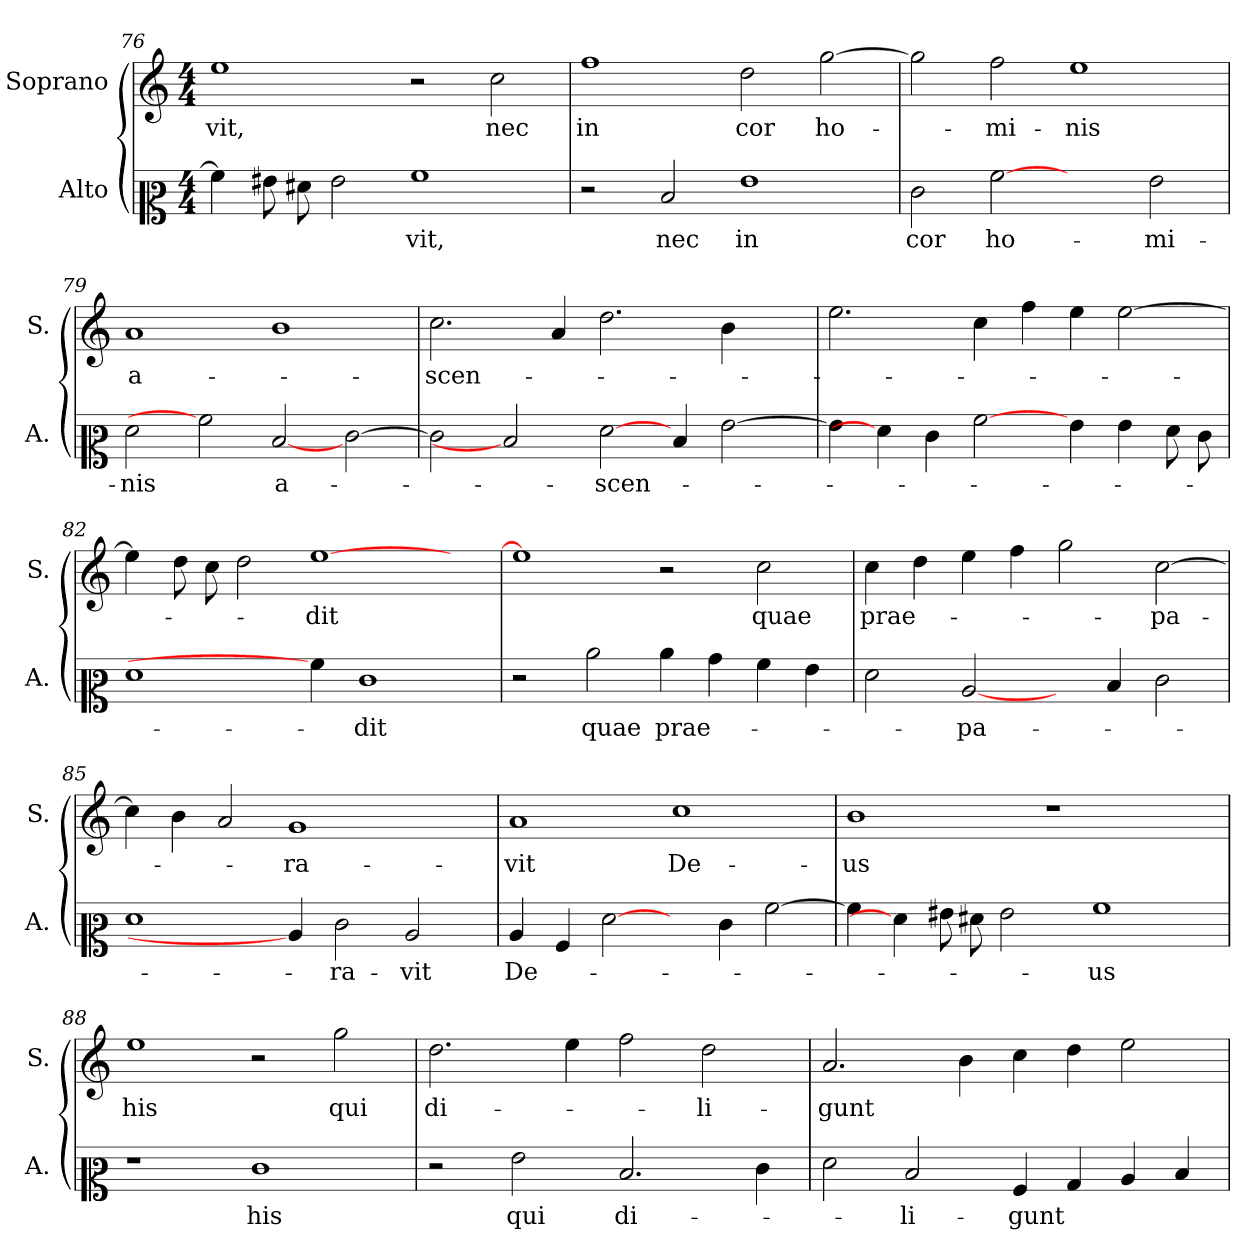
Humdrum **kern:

**kern	**text	**kern	**text
*part2	*part2	*part1	*part1
*staff2	*staff2	*staff1	*staff1
*I"Alto	*	*I"Soprano	*
*I'A.	*	*I'S.	*
*clefC2	*	*clefG2	*
*k[]	*	*k[]	*
*C:	*	*C:	*
*M4/4	*	*M4/4	*
=76	=76	=76	=76
!	!	!	!LO:LY:b:color=#000000
4ai\]	.	1eei	-vit,
8g#Xi\	.	.	.
8f#Xi\	.	.	.
2g#i\	.	.	.
!	!LO:LY:b:color=#000000	!	!
1ai	-vit,	2r	.
!	!	!	!LO:LY:b:color=#000000
.	.	2cci\	nec
=77	=77	=77	=77
!	!	!	!LO:LY:b:color=#000000
2r	.	1ffi	in
!	!LO:LY:b:color=#000000	!	!
2di/	nec	.	.
!	!LO:LY:b:color=#000000	!	!
!	!	!	!LO:LY:b:color=#000000
1gi	in	2ddi\	cor
!	!	!	!LO:LY:b:color=#000000
.	.	[2ggi\	ho-
=78	=78	=78	=78
!	!LO:LY:b:color=#000000	!	!
2ei\	cor	2ggi\]	.
!	!LO:LY:b:color=#000000	!	!
!	!	!	!LO:LY:b:color=#000000
[2ai	ho-	2ffi\	-mi-
!	!	!	!LO:LY:b:color=#000000
2ryy	.	1eei	-nis
!	!LO:LY:b:color=#000000	!	!
2gi\	-mi-	.	.
=79	=79	=79	=79
!	!LO:LY:b:color=#000000	!	!
!	!	!	!LO:LY:b:color=#000000
2fi\	-nis	1ai	a-
2ai]	.	.	.
!	!LO:LY:b:color=#000000	!	!
[2di	a-	1bi	.
[2ei\	.	.	.
=80	=80	=80	=80
!	!	!	!LO:LY:b:color=#000000
2ei\]	.	2.cci\	-scen-
2di]	.	.	.
.	.	4ai/	.
!	!LO:LY:b:color=#000000	!	!
[2fi\	-scen-	2.ddi\	.
4di/	.	.	.
[2gi\	.	4bi\	.
.	.	4ryy	.
=81	=81	=81	=81
4gi\]	.	2.eei\	.
4fi\]	.	.	.
4ei\	.	.	.
[2ai\	.	4cci\	.
.	.	4ffi\	.
4gi\	.	4eei\	.
4gi\	.	[2eei\	.
8fi\	.	.	.
8ei\	.	.	.
!!LO:LB:g=z
=82	=82	=82	=82
1fi	.	4eei\]	.
.	.	8ddi\	.
.	.	8cci\	.
.	.	2ddi\	.
!	!	!	!LO:LY:b:color=#000000
4ai\]	.	[1eei	-dit
!	!LO:LY:b:color=#000000	!	!
1ei	-dit	.	.
.	.	4ryy	.
=83	=83	=83	=83
2r	.	1eei]	.
!	!LO:LY:b:color=#000000	!	!
2cci\	quae	.	.
!	!LO:LY:b:color=#000000	!	!
4cci\	prae-	2r	.
4bi\	.	.	.
!	!	!	!LO:LY:b:color=#000000
4ai\	.	2cci\	quae
4gi\	.	.	.
=84	=84	=84	=84
!	!	!	!LO:LY:b:color=#000000
2fi\	.	4cci\	prae-
.	.	4ddi\	.
!	!LO:LY:b:color=#000000	!	!
[2ci/	-pa-	4eei\	.
.	.	4ffi\	.
4ryy	.	2ggi\	.
4di/	.	.	.
!	!	!	!LO:LY:b:color=#000000
2ei\	.	[2cci\	-pa-
=85	=85	=85	=85
1fi	.	4cci\]	.
.	.	4bi\	.
.	.	2ai/	.
!	!	!	!LO:LY:b:color=#000000
4ci/]	.	1gi	-ra-
!	!LO:LY:b:color=#000000	!	!
2ei\	-ra-	.	.
!	!LO:LY:b:color=#000000	!	!
2ci/	-vit	.	.
.	.	4ryy	.
=86	=86	=86	=86
!	!LO:LY:b:color=#000000	!	!
!	!	!	!LO:LY:b:color=#000000
4ci/	De-	1ai	-vit
4Ai/	.	.	.
[2fi\	.	.	.
!	!	!	!LO:LY:b:color=#000000
4ryy	.	1cci	De-
4ei\	.	.	.
[2ai\	.	.	.
=87	=87	=87	=87
!	!	!	!LO:LY:b:color=#000000
4ai\]	.	1bi	-us
4fi\]	.	.	.
8g#Xi\	.	.	.
8f#Xi\	.	.	.
2g#i\	.	.	.
.	.	1r	.
!	!LO:LY:b:color=#000000	!	!
1ai	-us	.	.
.	.	4ryy	.
=88	=88	=88	=88
!	!	!	!LO:LY:b:color=#000000
1r	.	1eei	his
!	!LO:LY:b:color=#000000	!	!
1ei	his	2r	.
!	!	!	!LO:LY:b:color=#000000
.	.	2ggi\	qui
!!LO:LB:g=z
=89	=89	=89	=89
!	!	!	!LO:LY:b:color=#000000
2r	.	2.ddi\	di-
!	!LO:LY:b:color=#000000	!	!
2gi\	qui	.	.
.	.	4eei\	.
!	!LO:LY:b:color=#000000	!	!
2.di/	di-	2ffi\	.
!	!	!	!LO:LY:b:color=#000000
.	.	2ddi\	-li-
4ei\	.	.	.
=90	=90	=90	=90
!	!	!	!LO:LY:b:color=#000000
2fi\	.	2.ai/	-gunt
!	!LO:LY:b:color=#000000	!	!
2di/	-li-	.	.
.	.	4bi\	.
!	!LO:LY:b:color=#000000	!	!
4Ai/	-gunt	4cci\	.
4Bi/	.	4ddi\	.
4ci/	.	2eei\	.
4di/	.	.	.
=	=	=	=
*-	*-	*-	*-
